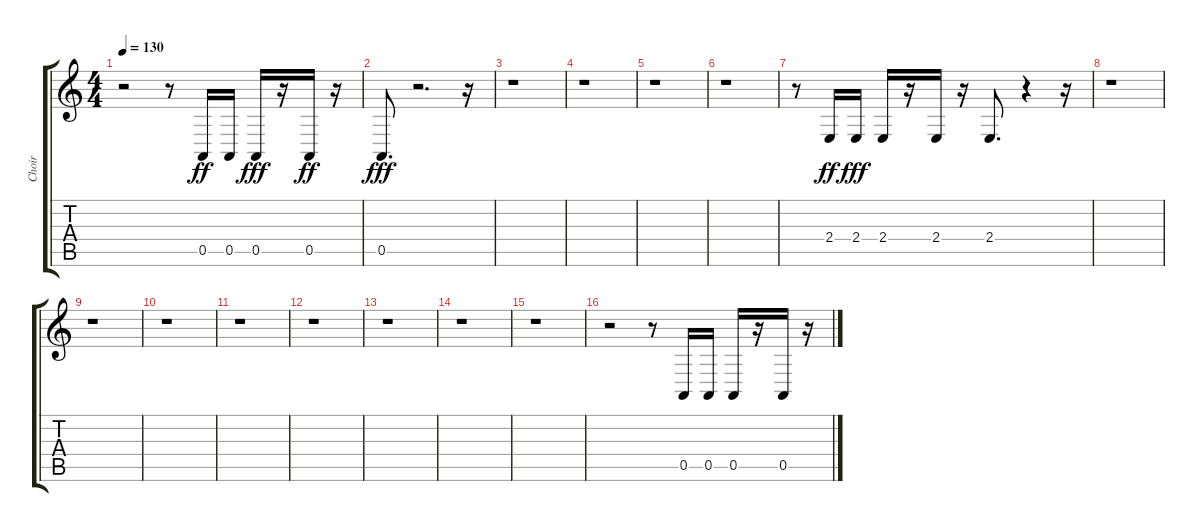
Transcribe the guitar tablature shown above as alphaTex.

\track ("Choir" "Choir") {instrument voiceoohs}
\staff {score tabs}
\tuning (E4 B3 G3 D3 A2 E2) {hide}
\ts (4 4)
\tempo 130
\clef g2
\ks c
r.2{dy fff} r.8 0.5.16{dy ff} 0.5.16 0.5.16{dy fff} r.16 0.5.16{dy ff} r.16 |
0.5.8{d dy fff} r.2{d} r.16 |
r.1 |
r.1 |
r.1 |
r.1 |
r.8 2.4.16{dy ff} 2.4.16{dy fff} 2.4.16 r.16 2.4.16 r.16 2.4.8{d} r.4 r.16 |
r.1 |
r.1 |
r.1 |
r.1 |
r.1 |
r.1 |
r.1 |
r.1 |
r.2 r.8 0.5.16 0.5.16 0.5.16 r.16 0.5.16 r.16
